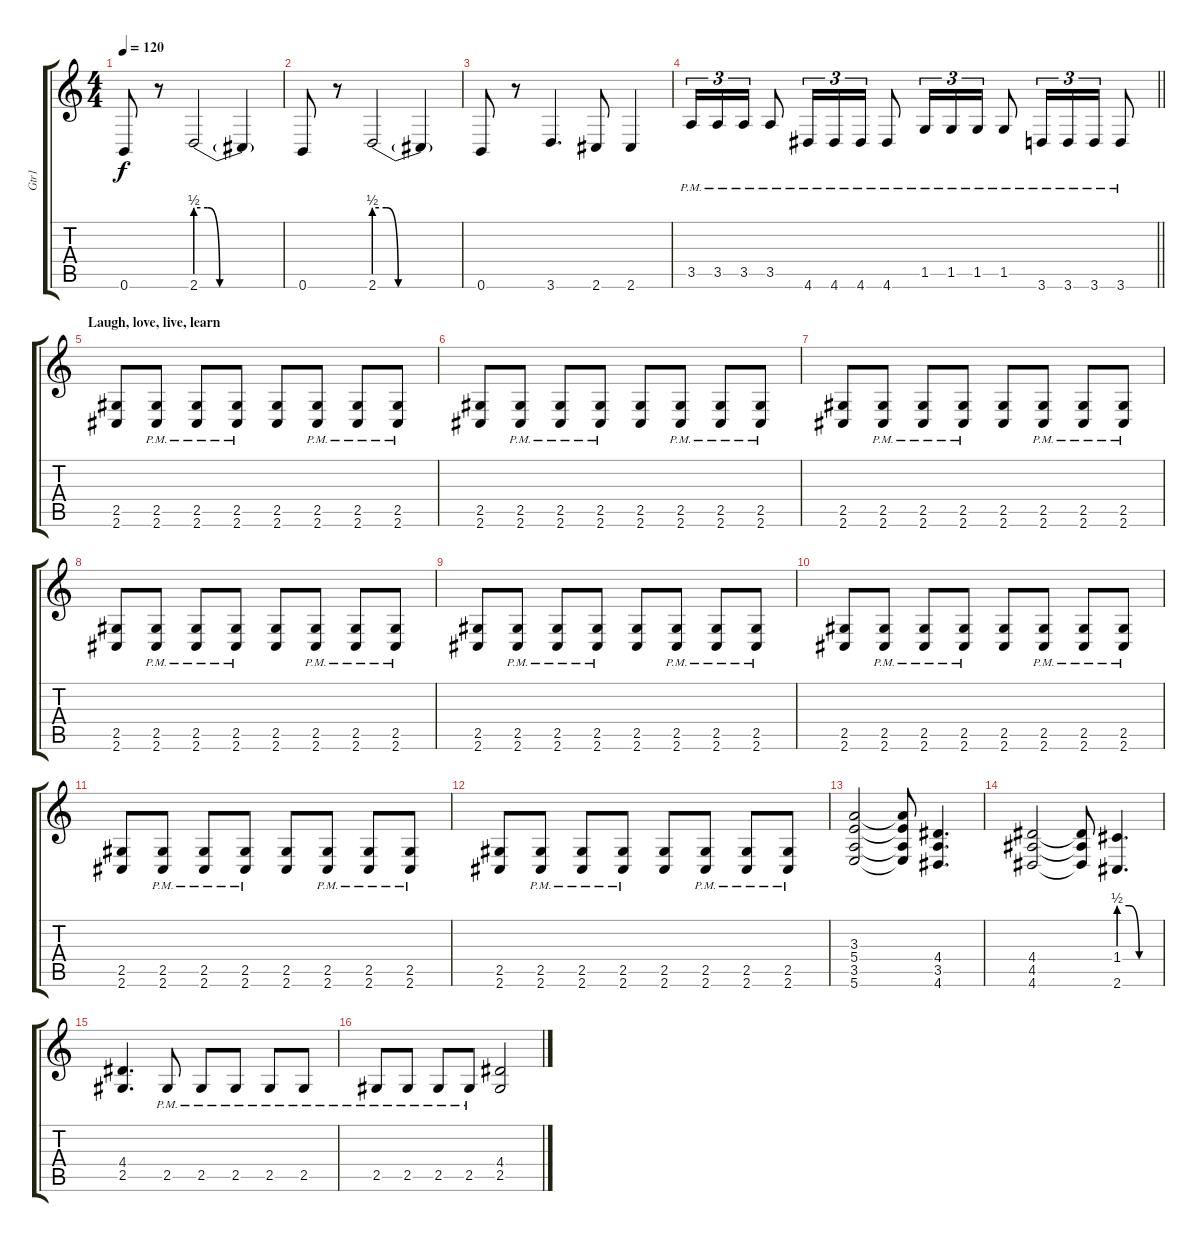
\track ("Gtr1" "Gtr1") {instrument distortionguitar}
\staff {score tabs}
\tuning (Eb4 B3 Gb3 B2 Gb2 B1) {hide}
\ts (4 4)
\tempo 120
\clef g2
\ks c
0.6.8{dy f} r.8 2.6{be (custom 0 2 15 2 30 0 60 0)}.2 2.6{be (hold 0 0 60 0) t}.4 |
0.6.8 r.8 2.6{be (custom 0 2 15 2 30 0 60 0)}.2 2.6{be (hold 0 0 60 0) t}.4 |
0.6.8 r.8 3.6.4{d} 2.6.8 2.6.4 |
\barLineRight lightlight
3.5{pm}.16{tu (3 2)} 3.5{pm}.16{tu (3 2)} 3.5{pm}.16{tu (3 2)} 3.5{pm}.8 4.6{pm}.16{tu (3 2)} 4.6{pm}.16{tu (3 2)} 4.6{pm}.16{tu (3 2)} 4.6{pm}.8 1.5{pm}.16{tu (3 2)} 1.5{pm}.16{tu (3 2)} 1.5{pm}.16{tu (3 2)} 1.5{pm}.8 3.6{pm}.16{tu (3 2)} 3.6{pm}.16{tu (3 2)} 3.6{pm}.16{tu (3 2)} 3.6{pm}.8 |
\section ("" "Laugh, love, live, learn")
(2.5 2.6).8 (2.5{pm} 2.6{pm}).8 (2.5{pm} 2.6{pm}).8 (2.5{pm} 2.6{pm}).8 (2.5 2.6).8 (2.5{pm} 2.6{pm}).8 (2.5{pm} 2.6{pm}).8 (2.5{pm} 2.6{pm}).8 |
(2.5 2.6).8 (2.5{pm} 2.6{pm}).8 (2.5{pm} 2.6{pm}).8 (2.5{pm} 2.6{pm}).8 (2.5 2.6).8 (2.5{pm} 2.6{pm}).8 (2.5{pm} 2.6{pm}).8 (2.5{pm} 2.6{pm}).8 |
(2.5 2.6).8 (2.5{pm} 2.6{pm}).8 (2.5{pm} 2.6{pm}).8 (2.5{pm} 2.6{pm}).8 (2.5 2.6).8 (2.5{pm} 2.6{pm}).8 (2.5{pm} 2.6{pm}).8 (2.5{pm} 2.6{pm}).8 |
(2.5 2.6).8 (2.5{pm} 2.6{pm}).8 (2.5{pm} 2.6{pm}).8 (2.5{pm} 2.6{pm}).8 (2.5 2.6).8 (2.5{pm} 2.6{pm}).8 (2.5{pm} 2.6{pm}).8 (2.5{pm} 2.6{pm}).8 |
(2.5 2.6).8 (2.5{pm} 2.6{pm}).8 (2.5{pm} 2.6{pm}).8 (2.5{pm} 2.6{pm}).8 (2.5 2.6).8 (2.5{pm} 2.6{pm}).8 (2.5{pm} 2.6{pm}).8 (2.5{pm} 2.6{pm}).8 |
(2.5 2.6).8 (2.5{pm} 2.6{pm}).8 (2.5{pm} 2.6{pm}).8 (2.5{pm} 2.6{pm}).8 (2.5 2.6).8 (2.5{pm} 2.6{pm}).8 (2.5{pm} 2.6{pm}).8 (2.5{pm} 2.6{pm}).8 |
(2.5 2.6).8 (2.5{pm} 2.6{pm}).8 (2.5{pm} 2.6{pm}).8 (2.5{pm} 2.6{pm}).8 (2.5 2.6).8 (2.5{pm} 2.6{pm}).8 (2.5{pm} 2.6{pm}).8 (2.5{pm} 2.6{pm}).8 |
(2.5 2.6).8 (2.5{pm} 2.6{pm}).8 (2.5{pm} 2.6{pm}).8 (2.5{pm} 2.6{pm}).8 (2.5 2.6).8 (2.5{pm} 2.6{pm}).8 (2.5{pm} 2.6{pm}).8 (2.5{pm} 2.6{pm}).8 |
(3.3 5.4 3.5 5.6).2 (3.3{t} 5.4{t} 3.5{t} 5.6{t}).8 (4.4 3.5 4.6).4{d} |
(4.4 4.5 4.6).2 (4.4{t} 4.5{t} 4.6{t}).8 (1.4{be (custom 0 2 15 2 30 0 60 0)} 2.6).4{d} |
(4.4 2.5).4{d} 2.5{pm}.8 2.5{pm}.8 2.5{pm}.8 2.5{pm}.8 2.5{pm}.8 |
2.5{pm}.8 2.5{pm}.8 2.5{pm}.8 2.5{pm}.8 (4.4 2.5).2
